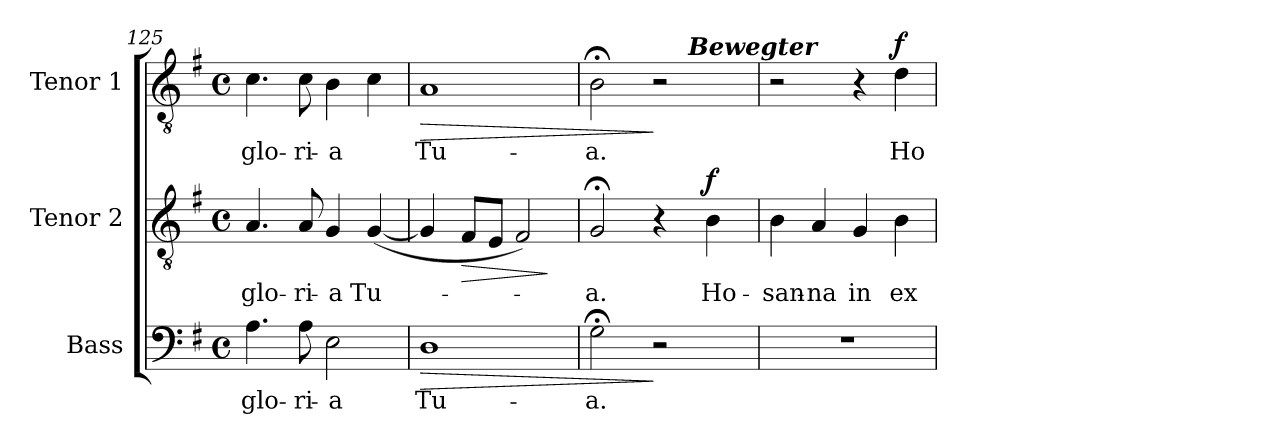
**kern	**text	**dynam	**kern	**text	**dynam	**kern	**text	**dynam
*part3	*part3	*part3	*part2	*part2	*part2	*part1	*part1	*part1
*staff3	*staff3	*staff3	*staff2	*staff2	*staff2	*staff1	*staff1	*staff1
*I"Bass	*	*	*I"Tenor 2	*	*	*I"Tenor 1	*	*
*I'B.	*	*	*I'T. 2	*	*	*I'T. 1	*	*
*clefF4	*	*	*clefGv2	*	*	*clefGv2	*	*
*k[f#]	*	*	*k[f#]	*	*	*k[f#]	*	*
*G:	*	*	*G:	*	*	*G:	*	*
*M4/4	*	*	*M4/4	*	*	*M4/4	*	*
*met(c)	*	*	*met(c)	*	*	*met(c)	*	*
=125	=125	=125	=125	=125	=125	=125	=125	=125
!	!LO:LY:b	!	!	!LO:LY:b	!	!	!LO:LY:b	!
4.A\	glo-	.	4.A/	glo-	.	4.c\	glo-	.
!	!LO:LY:b	!	!	!LO:LY:b	!	!	!LO:LY:b	!
8A\	-ri-	.	8A/	-ri-	.	8c\	-ri-	.
!	!LO:LY:b	!	!	!LO:LY:b	!	!	!LO:LY:b	!
2E\	-a	.	4G/	-a	.	4B\	-a	.
!	!	!	!	!LO:LY:b	!	!	!	!
.	.	.	(<[4G/	Tu-	.	4c\	.	.
!!LO:LB:g=z
=126	=126	=126	=126	=126	=126	=126	=126	=126
!	!LO:LY:b	!LO:HP:b	!	!	!	!	!LO:LY:b	!LO:HP:b
1D	Tu-	>	4G/]	.	.	1A	Tu-	>
!	!	!	!	!	!LO:HP:b	!	!	!
.	.	.	8F#/L	.	>	.	.	.
.	.	.	8E/J	.	.	.	.	.
.	.	.	2F#/)	.	.	.	.	.
.	.	.	.	.	]	.	.	.
=127	=127	=127	=127	=127	=127	=127	=127	=127
!	!LO:LY:b	!	!	!LO:LY:b	!	!	!LO:LY:b	!
*	*	*	*	*	*	*^	*	*
2G;<\	-a.	.	2G;</	-a.	.	2B;<\	2ryy	-a.	.
2r	.	]	4r	.	.	2r	8.ryy	.	]
!	!	!	!	!	!	!	!LO:TX:a:Bi:t=Bewegter	!	!
.	.	.	.	.	.	.	4ryy	.	.
!	!	!	!	!LO:LY:b	!LO:DY:a	!	!	!	!
.	.	.	4B\	Ho-	f	.	.	.	.
.	.	.	.	.	.	.	16ryy	.	.
=128	=128	=128	=128	=128	=128	=128	=128	=128	=128
!	!	!	!	!LO:LY:b	!	!	!	!	!
*	*	*	*	*	*	*v	*v	*	*
1r	.	.	4B\	-san-	.	2r	.	.
!	!	!	!	!LO:LY:b	!	!	!	!
.	.	.	4A/	-na	.	.	.	.
!	!	!	!	!LO:LY:b	!	!	!	!
.	.	.	4G/	in	.	4r	.	.
!	!	!	!	!LO:LY:b	!	!	!LO:LY:b	!LO:DY:a
.	.	.	4B\	ex-	.	4d\	Ho-	f
=	=	=	=	=	=	=	=	=
*-	*-	*-	*-	*-	*-	*-	*-	*-
